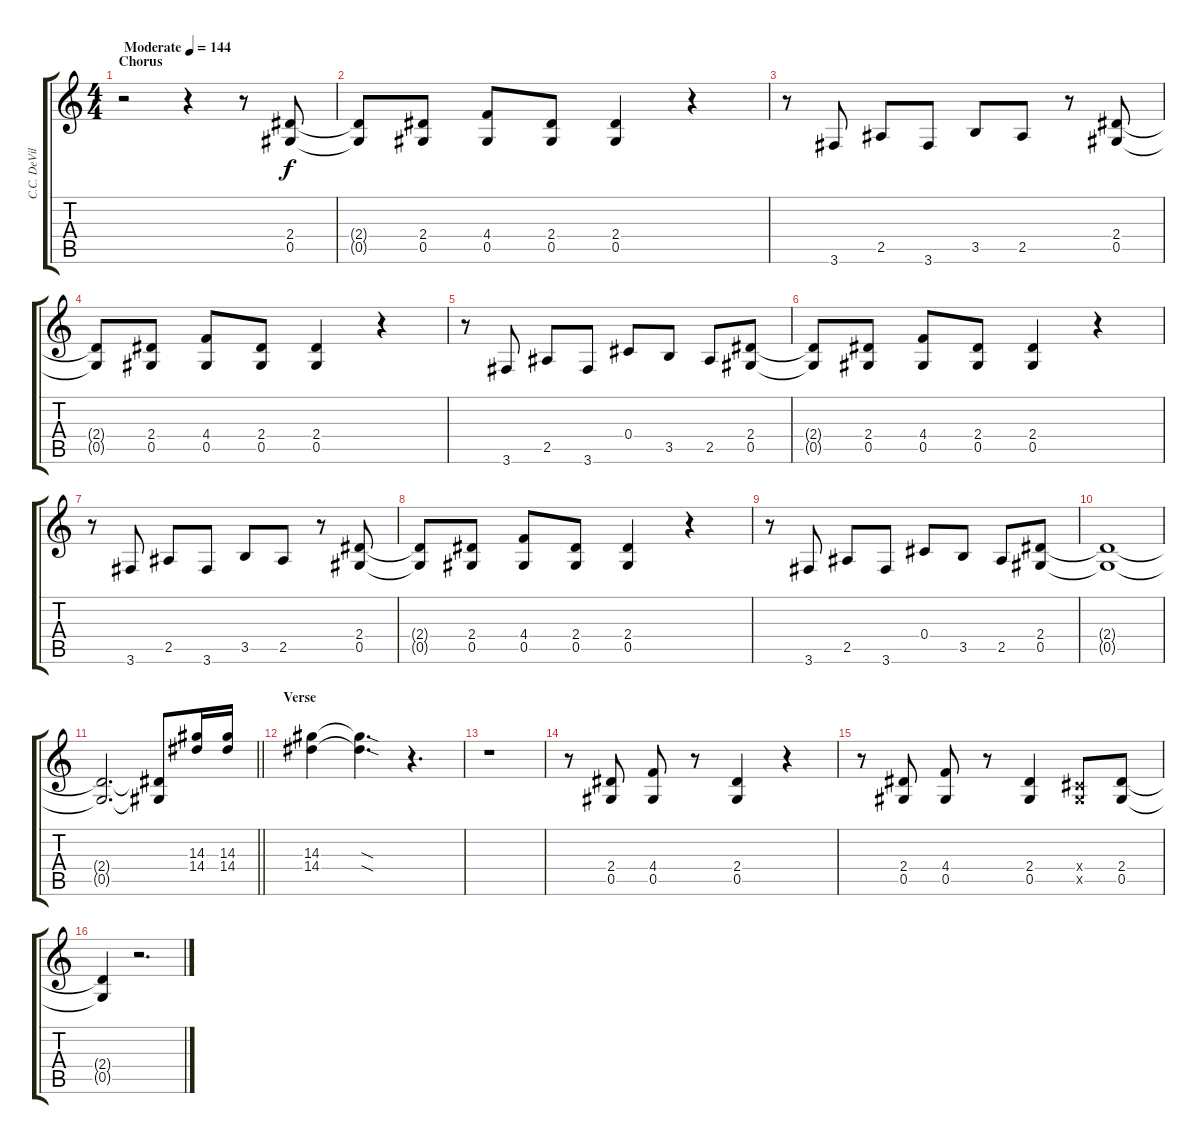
\track ("C.C. DeVille - Rhytm Guitar I" "C.C. DeVil") {instrument distortionguitar}
\staff {score tabs}
\tuning (Eb4 Bb3 Gb3 Db3 Ab2 Eb2) {hide}
\ts (4 4)
\section ("" "Chorus")
\tempo (144 "Moderate")
\clef g2
\ks c
r.2{dy f instrument distortionguitar} r.4 r.8 (2.4 0.5).8 |
(2.4{t} 0.5{t}).8 (2.4 0.5).8 (4.4 0.5).8 (2.4 0.5).8 (2.4 0.5).4 r.4 |
r.8 3.6.8 2.5.8 3.6.8 3.5.8 2.5.8 r.8 (2.4 0.5).8 |
(2.4{t} 0.5{t}).8 (2.4 0.5).8 (4.4 0.5).8 (2.4 0.5).8 (2.4 0.5).4 r.4 |
r.8 3.6.8 2.5.8 3.6.8 0.4.8 3.5.8 2.5.8 (2.4 0.5).8 |
(2.4{t} 0.5{t}).8 (2.4 0.5).8 (4.4 0.5).8 (2.4 0.5).8 (2.4 0.5).4 r.4 |
r.8 3.6.8 2.5.8 3.6.8 3.5.8 2.5.8 r.8 (2.4 0.5).8 |
(2.4{t} 0.5{t}).8 (2.4 0.5).8 (4.4 0.5).8 (2.4 0.5).8 (2.4 0.5).4 r.4 |
r.8 3.6.8 2.5.8 3.6.8 0.4.8 3.5.8 2.5.8 (2.4 0.5).8 |
(2.4{t} 0.5{t}).1 |
\barLineRight lightlight
(2.4{t} 0.5{t}).2{d} (2.4{t} 0.5{t}).8 (14.3 14.4).16 (14.3 14.4).16 |
\section ("" "Verse")
(14.3 14.4).4 (14.3{sod t} 14.4{sod t}).4{d} r.4{d} |
r.1 |
r.8 (2.4 0.5).8 (4.4 0.5).8 r.8 (2.4 0.5).4 r.4 |
r.8 (2.4 0.5).8 (4.4 0.5).8 r.8 (2.4 0.5).4 (0.4{x} 0.5{x}).8 (2.4 0.5).8 |
(2.4{t} 0.5{t}).4 r.2{d}
